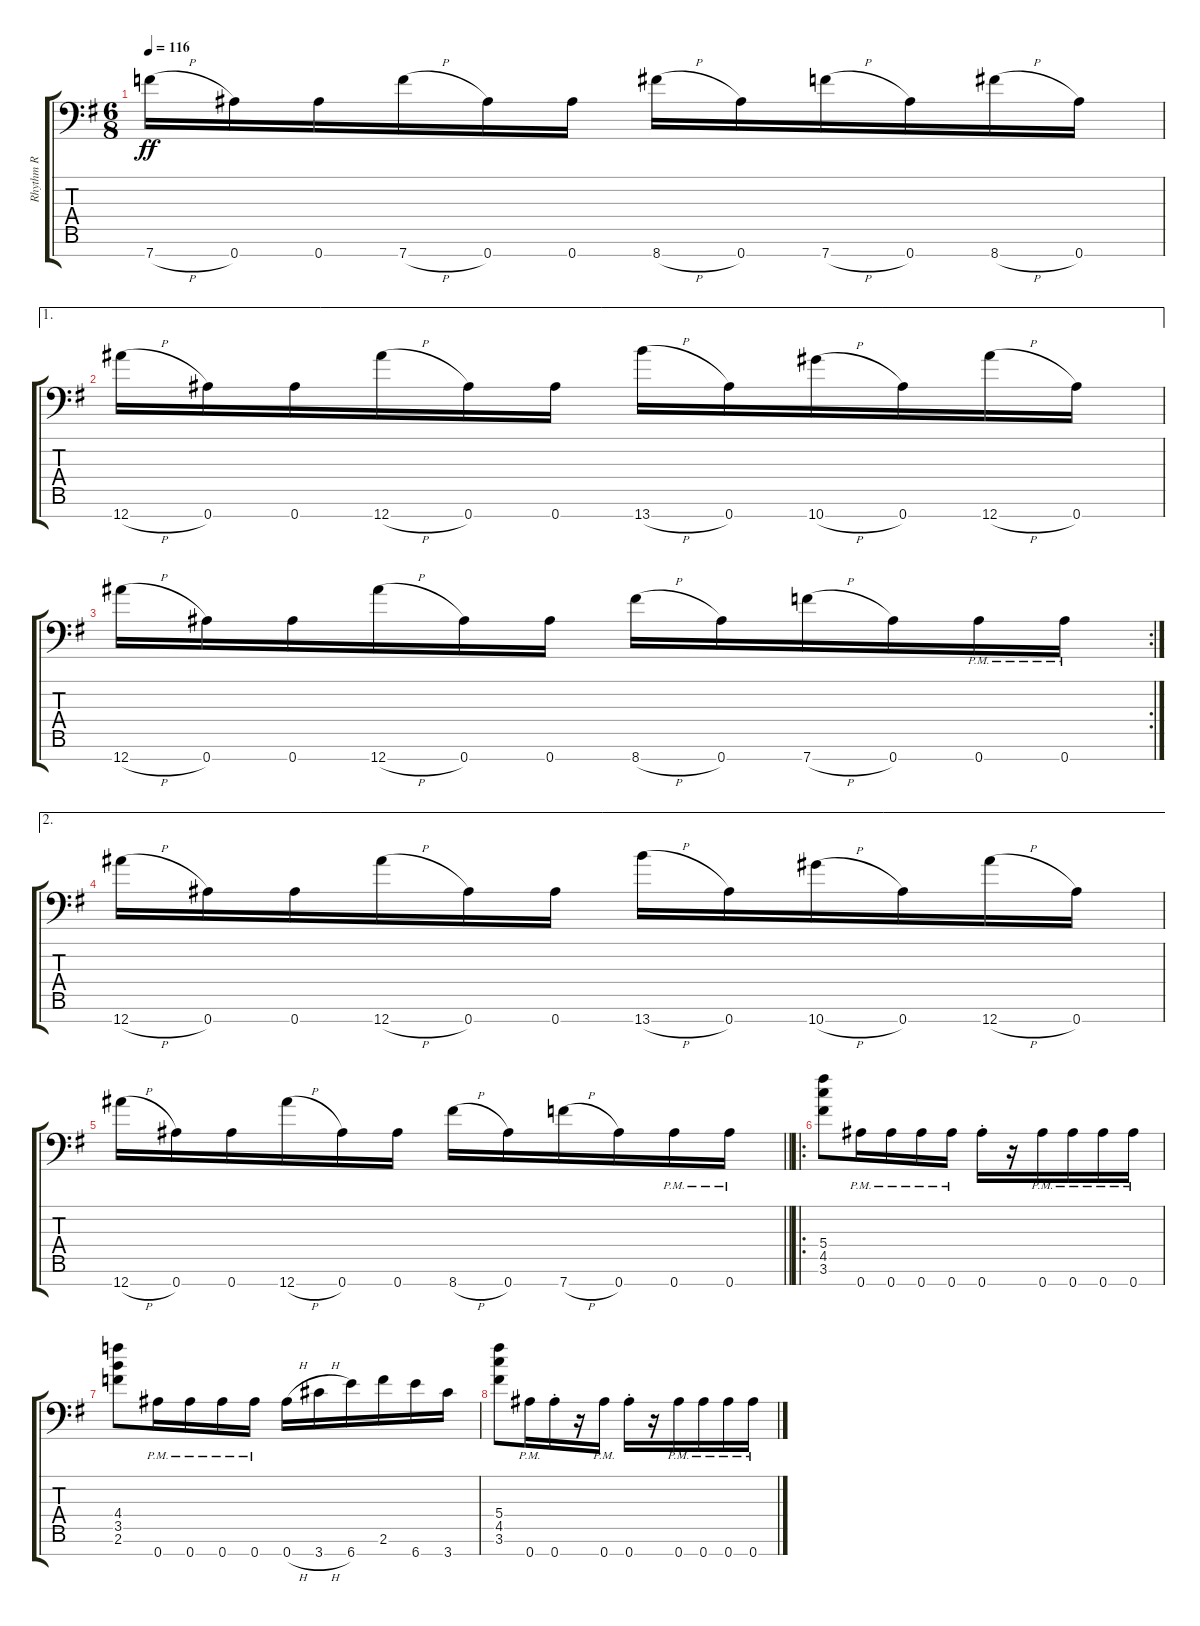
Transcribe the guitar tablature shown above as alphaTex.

\track ("Rhythm R" "Rhythm R") {instrument distortionguitar}
\staff {score tabs}
\tuning (Eb4 Bb3 Gb3 Db3 Ab2 Eb2 Bb1) {hide}
\ts (6 8)
\tempo 116
\clef f4
\ks g
7.7{h}.16{ot 8vb dy ff} 0.7.16{ot 8vb} 0.7.16{ot 8vb} 7.7{h}.16{ot 8vb} 0.7.16{ot 8vb} 0.7.16{ot 8vb} 8.7{h}.16{ot 8vb} 0.7.16{ot 8vb} 7.7{h}.16{ot 8vb} 0.7.16{ot 8vb} 8.7{h}.16{ot 8vb} 0.7.16{ot 8vb} |
\ae 1
12.7{h}.16{ot 8vb} 0.7.16{ot 8vb} 0.7.16{ot 8vb} 12.7{h}.16{ot 8vb} 0.7.16{ot 8vb} 0.7.16{ot 8vb} 13.7{h}.16{ot 8vb} 0.7.16{ot 8vb} 10.7{h}.16{ot 8vb} 0.7.16{ot 8vb} 12.7{h}.16{ot 8vb} 0.7.16{ot 8vb} |
\rc 2
12.7{h}.16{ot 8vb} 0.7.16{ot 8vb} 0.7.16{ot 8vb} 12.7{h}.16{ot 8vb} 0.7.16{ot 8vb} 0.7.16{ot 8vb} 8.7{h}.16{ot 8vb} 0.7.16{ot 8vb} 7.7{h}.16{ot 8vb} 0.7.16{ot 8vb} 0.7{pm}.16{ot 8vb} 0.7{pm}.16{ot 8vb} |
\ae 2
12.7{h}.16{ot 8vb} 0.7.16{ot 8vb} 0.7.16{ot 8vb} 12.7{h}.16{ot 8vb} 0.7.16{ot 8vb} 0.7.16{ot 8vb} 13.7{h}.16{ot 8vb} 0.7.16{ot 8vb} 10.7{h}.16{ot 8vb} 0.7.16{ot 8vb} 12.7{h}.16{ot 8vb} 0.7.16{ot 8vb} |
\barLineRight lightlight
12.7{h}.16{ot 8vb} 0.7.16{ot 8vb} 0.7.16{ot 8vb} 12.7{h}.16{ot 8vb} 0.7.16{ot 8vb} 0.7.16{ot 8vb} 8.7{h}.16{ot 8vb} 0.7.16{ot 8vb} 7.7{h}.16{ot 8vb} 0.7.16{ot 8vb} 0.7{pm}.16{ot 8vb} 0.7{pm}.16{ot 8vb} |
\ro
(5.4 4.5 3.6).8{ot 8vb} 0.7{pm}.16{ot 8vb} 0.7{pm}.16{ot 8vb} 0.7{pm}.16{ot 8vb} 0.7{pm}.16{ot 8vb} 0.7{st}.16{ot 8vb} r.16 0.7{pm}.16{ot 8vb} 0.7{pm}.16{ot 8vb} 0.7{pm}.16{ot 8vb} 0.7{pm}.16{ot 8vb} |
(4.4 3.5 2.6).8{ot 8vb} 0.7{pm}.16{ot 8vb} 0.7{pm}.16{ot 8vb} 0.7{pm}.16{ot 8vb} 0.7{pm}.16{ot 8vb} 0.7{h}.16{ot 8vb} 3.7{h}.16{ot 8vb} 6.7.16{ot 8vb} 2.6.16{ot 8vb} 6.7.16{ot 8vb} 3.7.16{ot 8vb} |
(5.4 4.5 3.6).8{ot 8vb} 0.7{pm}.16{ot 8vb} 0.7{st}.16{ot 8vb} r.16 0.7{pm}.16{ot 8vb} 0.7{st}.16{ot 8vb} r.16 0.7{pm}.16{ot 8vb} 0.7{pm}.16{ot 8vb} 0.7{pm}.16{ot 8vb} 0.7{pm}.16{ot 8vb}
